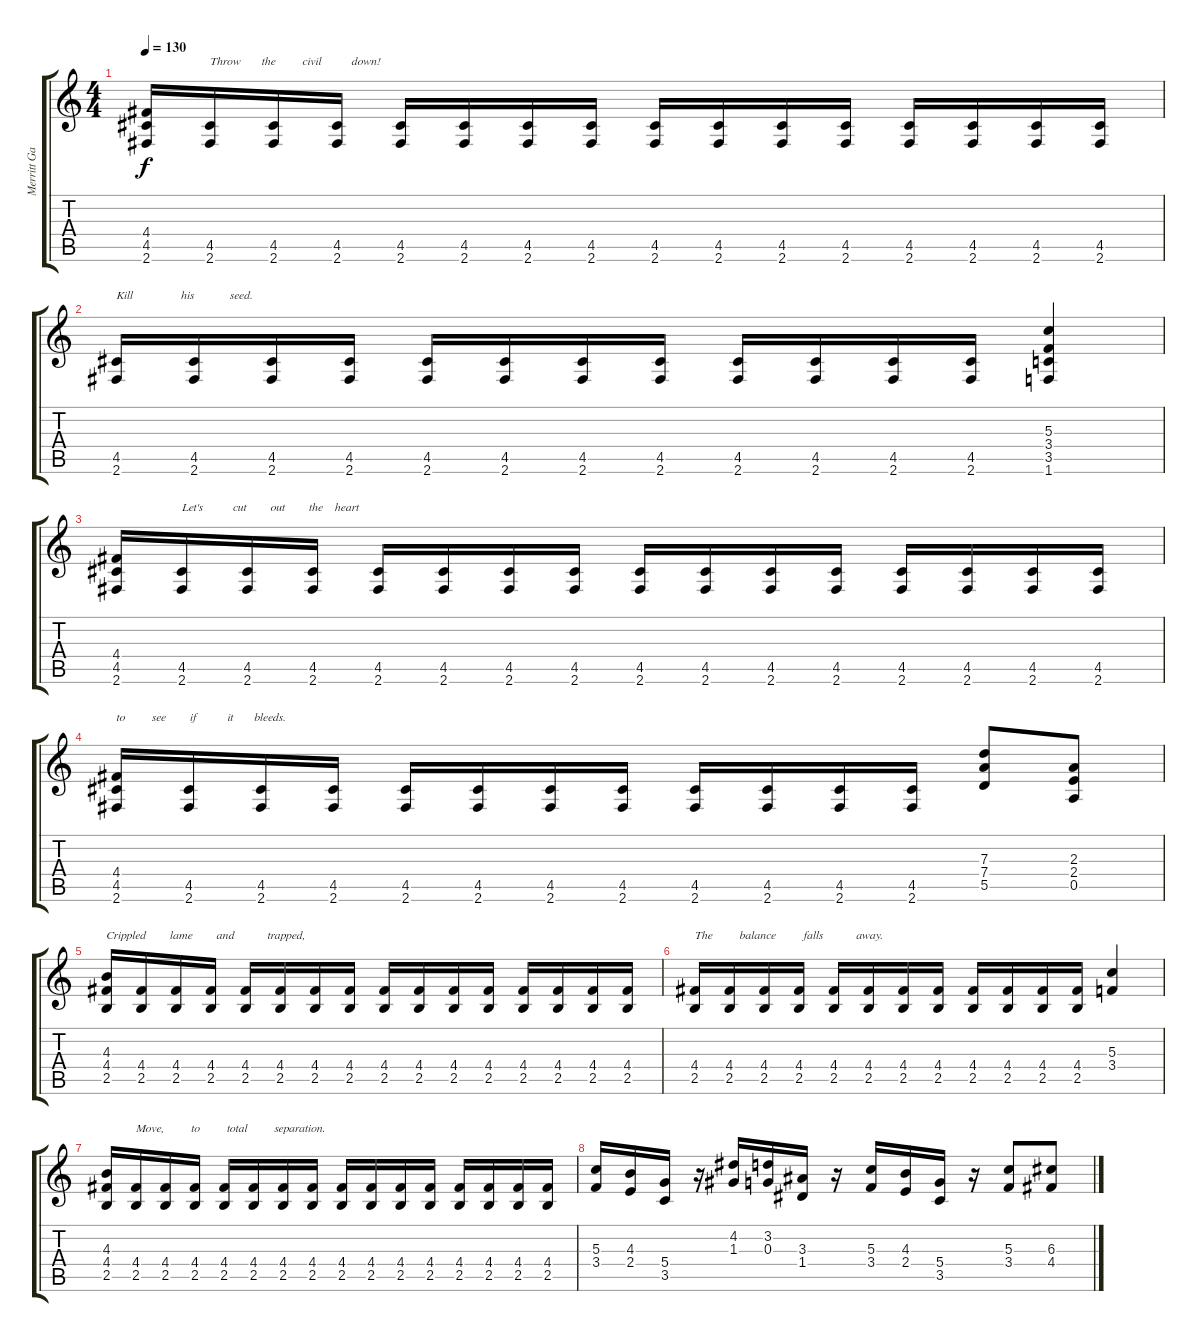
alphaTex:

\track ("Merritt Gant-Guitar :Blitz - text" "Merritt Ga") {instrument distortionguitar}
\staff {score tabs}
\tuning (E4 B3 G3 D3 A2 E2) {hide}
\ts (4 4)
\tempo 130
\clef g2
\ks c
(4.4 4.5 2.6).16{dy f} (4.5 2.6).16{txt "Throw       the         civil          down!"} (4.5 2.6).16 (4.5 2.6).16 (4.5 2.6).16 (4.5 2.6).16 (4.5 2.6).16 (4.5 2.6).16 (4.5 2.6).16 (4.5 2.6).16 (4.5 2.6).16 (4.5 2.6).16 (4.5 2.6).16 (4.5 2.6).16 (4.5 2.6).16 (4.5 2.6).16 |
(4.5 2.6).16{txt "Kill                his            seed."} (4.5 2.6).16 (4.5 2.6).16 (4.5 2.6).16 (4.5 2.6).16 (4.5 2.6).16 (4.5 2.6).16 (4.5 2.6).16 (4.5 2.6).16 (4.5 2.6).16 (4.5 2.6).16 (4.5 2.6).16 (5.3 3.4 3.5 1.6).4 |
(4.4 4.5 2.6).16 (4.5 2.6).16{txt "Let's          cut        out        the    heart "} (4.5 2.6).16 (4.5 2.6).16 (4.5 2.6).16 (4.5 2.6).16 (4.5 2.6).16 (4.5 2.6).16 (4.5 2.6).16 (4.5 2.6).16 (4.5 2.6).16 (4.5 2.6).16 (4.5 2.6).16 (4.5 2.6).16 (4.5 2.6).16 (4.5 2.6).16 |
(4.4 4.5 2.6).16{txt "to         see        if          it       bleeds."} (4.5 2.6).16 (4.5 2.6).16 (4.5 2.6).16 (4.5 2.6).16 (4.5 2.6).16 (4.5 2.6).16 (4.5 2.6).16 (4.5 2.6).16 (4.5 2.6).16 (4.5 2.6).16 (4.5 2.6).16 (7.3 7.4 5.5).8 (2.3 2.4 0.5).8 |
(4.3 4.4 2.5).16{txt "Crippled        lame        and           trapped,"} (4.4 2.5).16 (4.4 2.5).16 (4.4 2.5).16 (4.4 2.5).16 (4.4 2.5).16 (4.4 2.5).16 (4.4 2.5).16 (4.4 2.5).16 (4.4 2.5).16 (4.4 2.5).16 (4.4 2.5).16 (4.4 2.5).16 (4.4 2.5).16 (4.4 2.5).16 (4.4 2.5).16 |
(4.4 2.5).16{txt "The         balance         falls           away."} (4.4 2.5).16 (4.4 2.5).16 (4.4 2.5).16 (4.4 2.5).16 (4.4 2.5).16 (4.4 2.5).16 (4.4 2.5).16 (4.4 2.5).16 (4.4 2.5).16 (4.4 2.5).16 (4.4 2.5).16 (5.3 3.4).4 |
(4.3 4.4 2.5).16 (4.4 2.5).16{txt "Move,         to         total         separation."} (4.4 2.5).16 (4.4 2.5).16 (4.4 2.5).16 (4.4 2.5).16 (4.4 2.5).16 (4.4 2.5).16 (4.4 2.5).16 (4.4 2.5).16 (4.4 2.5).16 (4.4 2.5).16 (4.4 2.5).16 (4.4 2.5).16 (4.4 2.5).16 (4.4 2.5).16 |
(5.3 3.4).16 (4.3 2.4).16 (5.4 3.5).16 r.16 (4.2 1.3).16 (3.2 0.3).16 (3.3 1.4).16 r.16 (5.3 3.4).16 (4.3 2.4).16 (5.4 3.5).16 r.16 (5.3 3.4).8 (6.3 4.4).8
